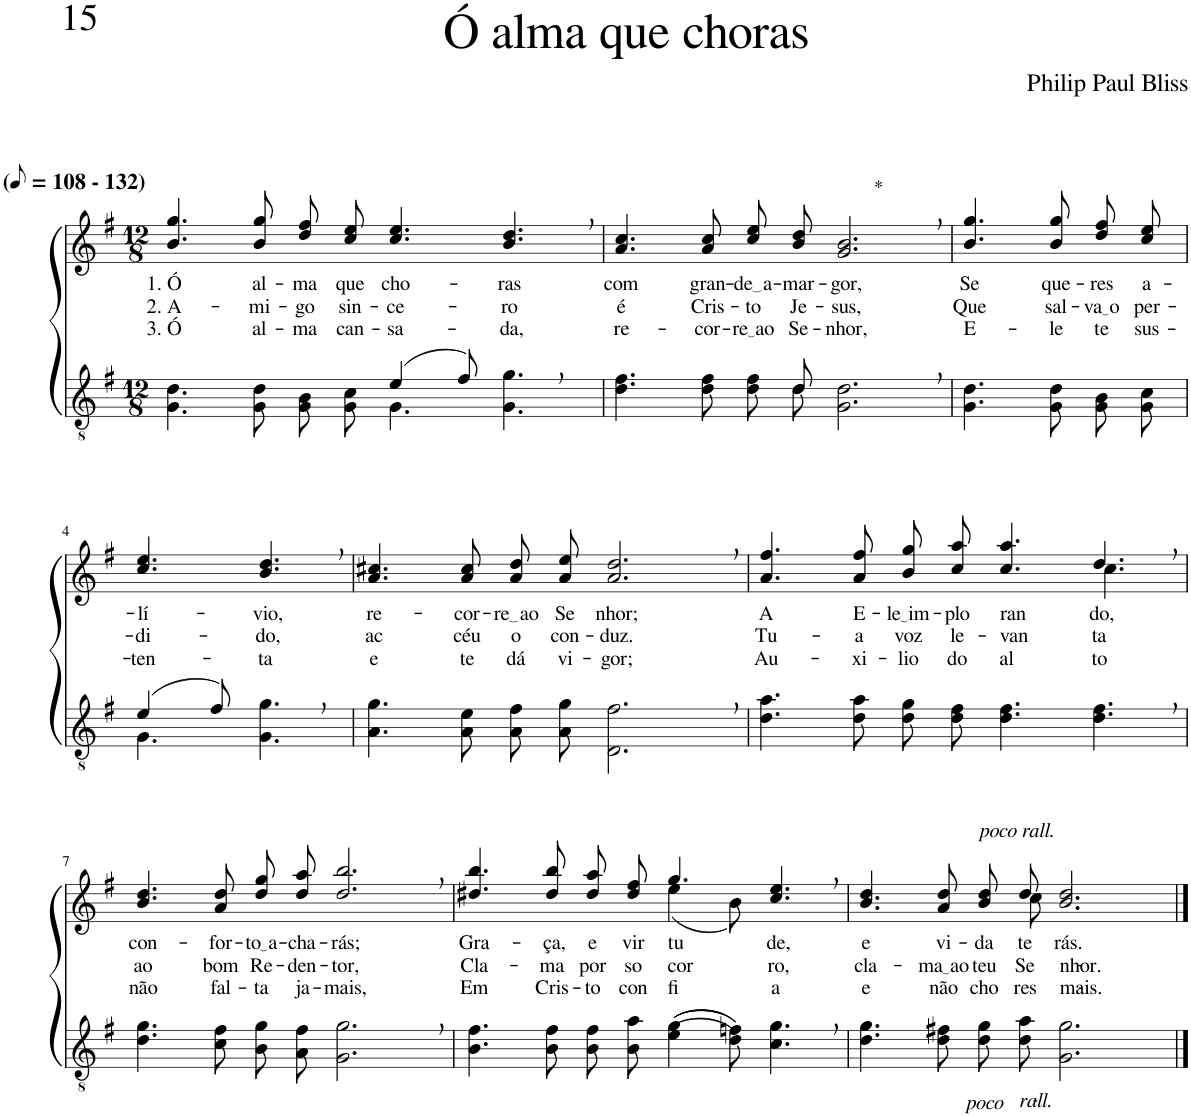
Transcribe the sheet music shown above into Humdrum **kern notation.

**kern	**text	**kern	**text	**text	**text
*part2	*part2	*part1	*part1	*part1	*part1
*staff2	*staff2	*staff1	*staff1	*staff1	*staff1
*I"Parte III e IV	*	*I"Parte I e II	*	*	*
*clefGv2	*	*clefG2	*	*	*
*Trd5c9	*	*Trd5c9	*	*	*
*k[f#]	*	*k[f#]	*	*	*
*M12/8	*	*M12/8	*	*	*
*MM54	*	*MM54	*	*	*
=1	=1	=1	=1	=1	=1
*^	*	*	*	*	*
!	!	!	!LO:TX:a:B:t=(	!	!	!
!	!	!	!LO:TX:a:B:t=- 132)	!	!	!
!	!	!	!	!LO:LY:b	!LO:LY:b	!LO:LY:b
2.ryy	4.G\ 4.d\	.	4.b/ 4.gg/	1. Ó	2. A-	3. Ó
!	!	!	!	!LO:LY:b	!LO:LY:b	!LO:LY:b
.	8G/ 8d/L	.	8b\ 8gg\L	al-	-mi-	al-
!	!	!	!	!LO:LY:b	!LO:LY:b	!LO:LY:b
.	8G/ 8B/	.	8dd\ 8ff#\	-ma	-go	-ma
!	!	!	!	!LO:LY:b	!LO:LY:b	!LO:LY:b
.	8G/ 8c/J	.	8cc\ 8ee\J	que	sin-	can-
!	!	!	!	!LO:LY:b	!LO:LY:b	!LO:LY:b
(4e/	4.G\	.	4.cc/ 4.ee/	cho-	-ce-	-sa-
8f#/)	.	.	.	.	.	.
!	!	!	!	!LO:LY:b	!LO:LY:b	!LO:LY:b
8ryy	4.G\ 4.g\	.	4.b/, 4.dd/,	-ras	-ro	-da,
4ryy	.	.	.	.	.	.
=2	=2	=2	=2	=2	=2	=2
!	!	!	!	!LO:LY:b	!LO:LY:b	!LO:LY:b
4.d\ 4.f#\	8ryy	.	4.a/ 4.cc/	com	é	re-
!	!	!	!	!LO:LY:b	!LO:LY:b	!LO:LY:b
*v	*v	*	*	*	*	*
8d\ 8f#\L	.	8a\ 8cc\L	gran-	Cris-	-cor-
!	!	!	!LO:LY:b	!LO:LY:b	!LO:LY:b
8d\ 8f#\	.	8cc\ 8ee\	de a	-to	re ao
*^	*	*	*	*	*
!	!	!	!	!LO:LY:b	!LO:LY:b	!LO:LY:b
8d\J	8d/	.	8b\ 8dd\J	-mar-	Je-	Se-
!	!	!	!LO:TX:a:t=*	!	!	!
!	!	!	!	!LO:LY:b	!LO:LY:b	!LO:LY:b
2.G\, 2.d\,	2.ryy	.	2.g/, 2.b/,	-gor,	-sus,	-nhor,
=3	=3	=3	=3	=3	=3	=3
!	!	!	!	!LO:LY:b	!LO:LY:b	!LO:LY:b
*v	*v	*	*	*	*	*
4.G\ 4.d\	.	4.b/ 4.gg/	Se	Que	E-
!	!	!	!LO:LY:b	!LO:LY:b	!LO:LY:b
8G/ 8d/L	.	8b\ 8gg\L	que-	sal-	-le
!	!	!	!LO:LY:b	!LO:LY:b	!LO:LY:b
8G/ 8B/	.	8dd\ 8ff#\	-res	va o	te
!	!	!	!LO:LY:b	!LO:LY:b	!LO:LY:b
8G/ 8c/J	.	8cc\ 8ee\J	a-	per-	sus-
!!LO:LB:g=z
=4	=4	=4	=4	=4	=4
*^	*	*	*	*	*
!	!	!	!	!LO:LY:b	!LO:LY:b	!LO:LY:b
(4e/	4.G\	.	4.cc/ 4.ee/	-lí-	-di-	-ten-
8f#/)	.	.	.	.	.	.
!	!	!	!	!LO:LY:b	!LO:LY:b	!LO:LY:b
4ryy	4.G\ 4.g\	.	4.b/, 4.dd/,	-vio,	-do,	-ta
8ryy	.	.	.	.	.	.
*v	*v	*	*	*	*	*
=5	=5	=5	=5	=5	=5
!	!	!	!LO:LY:b	!LO:LY:b	!LO:LY:b
4.A\ 4.g\	.	4.a/ 4.cc#X/	re-	ac	e
!	!	!	!LO:LY:b	!LO:LY:b	!LO:LY:b
8A\ 8e\L	.	8a\ 8cc#\L	-cor-	céu	te
!	!	!	!LO:LY:b	!LO:LY:b	!LO:LY:b
8A\ 8f#\	.	8a\ 8dd\	re ao	o	dá
!	!	!	!LO:LY:b	!LO:LY:b	!LO:LY:b
8A\ 8g\J	.	8a\ 8ee\J	Se	con-	vi-
!	!	!	!LO:LY:b	!LO:LY:b	!LO:LY:b
2.D\, 2.f#\,	.	2.a/, 2.dd/,	nhor;	-duz.	-gor;
=6	=6	=6	=6	=6	=6
!	!	!	!LO:LY:b	!LO:LY:b	!LO:LY:b
*	*	*^	*	*	*
4.d\ 4.a\	.	4.a/ 4.ff#/	8ryy	A	Tu-	Au-
!	!	!	!	!LO:LY:b	!LO:LY:b	!LO:LY:b
*	*	*v	*v	*	*	*
8d\ 8a\L	.	8a\ 8ff#\L	E-	-a	-xi-
!	!	!	!LO:LY:b	!LO:LY:b	!LO:LY:b
8d\ 8g\	.	8b\ 8gg\	le im	voz	-lio
!	!	!	!LO:LY:b	!LO:LY:b	!LO:LY:b
8d\ 8f#\J	.	8cc\ 8aa\J	-plo	le-	do
!	!	!	!LO:LY:b	!LO:LY:b	!LO:LY:b
4.d\ 4.f#\	.	4.cc/ 4.aa/	ran-	-van-	al-
*	*	*^	*	*	*
!	!	!	!	!LO:LY:b	!LO:LY:b	!LO:LY:b
4.d\, 4.f#\,	.	4.dd,/	4.cc\	-do,	-ta	-to
!!LO:LB:g=z
=7	=7	=7	=7	=7	=7	=7
!	!	!	!	!LO:LY:b	!LO:LY:b	!LO:LY:b
*	*	*v	*v	*	*	*
4.d\ 4.g\	.	4.b/ 4.dd/	con-	ao	não
!	!	!	!LO:LY:b	!LO:LY:b	!LO:LY:b
8c\ 8f#\L	.	8a\ 8dd\L	-for-	bom	fal-
!	!	!	!LO:LY:b	!LO:LY:b	!LO:LY:b
8B\ 8g\	.	8dd\ 8gg\	to a	Re-	-ta
!	!	!	!LO:LY:b	!LO:LY:b	!LO:LY:b
8A\ 8f#\J	.	8dd\ 8aa\J	-cha-	-den-	ja-
!	!	!	!LO:LY:b	!LO:LY:b	!LO:LY:b
2.G\, 2.g\,	.	2.dd/, 2.bb/,	-rás;	-tor,	-mais,
=8	=8	=8	=8	=8	=8
!	!	!	!LO:LY:b	!LO:LY:b	!LO:LY:b
*	*	*^	*	*	*
4.B\ 4.f#\	.	4.dd#X/ 4.bb/	2.ryy	Gra-	Cla-	Em
!	!	!	!	!LO:LY:b	!LO:LY:b	!LO:LY:b
8B\ 8f#\L	.	8dd#\ 8bb\L	.	-ça,	-ma	Cris-
!	!	!	!	!LO:LY:b	!LO:LY:b	!LO:LY:b
8B\ 8f#\	.	8dd#\ 8aa\	.	e	por	-to
!	!	!	!	!LO:LY:b	!LO:LY:b	!LO:LY:b
8B\ 8a\J	.	8dd#\ 8ff#\J	.	vir-	so-	con-
!	!	!	!	!LO:LY:b	!LO:LY:b	!LO:LY:b
(((4e\ 4g\	.	4.gg/	(4ee\	-tu-	-cor-	-fi-
8d\ 8fn\)))	.	.	8b\)	.	.	.
!	!	!	!	!LO:LY:b	!LO:LY:b	!LO:LY:b
4.c\, 4.g\,	.	4.cc/, 4.ee/,	4.ryy	-de,	-ro,	-a
=9	=9	=9	=9	=9	=9	=9
!	!	!	!	!LO:LY:b	!LO:LY:b	!LO:LY:b
4.d\ 4.g\	.	2ryy	4.b/ 4.dd/	e	cla-	e
!	!	!	!	!LO:LY:b	!LO:LY:b	!LO:LY:b
8d\ 8f#X\L	.	.	8a\ 8dd\L	vi-	ma ao	não
!	!	!LO:TX:a:i:t=poco rall.	!	!	!	!
!	!LO:LY:b	!	!	!LO:LY:b	!LO:LY:b	!LO:LY:b
8d\ 8g\	poco	8ryy	8b\ 8dd\	-da	teu	cho-
!	!LO:LY:b	!	!	!LO:LY:b	!LO:LY:b	!LO:LY:b
8d\ 8a\J	rall.-	8cc\	8dd\J	te-	Se-	-res-
!	!	!	!	!LO:LY:b	!LO:LY:b	!LO:LY:b
2.G\ 2.g\	.	2.ryy	2.b/ 2.dd/	-rás.	-nhor.-	-mais.-
*	*	*v	*v	*	*	*
==	==	==	==	==	==
*-	*-	*-	*-	*-	*-
